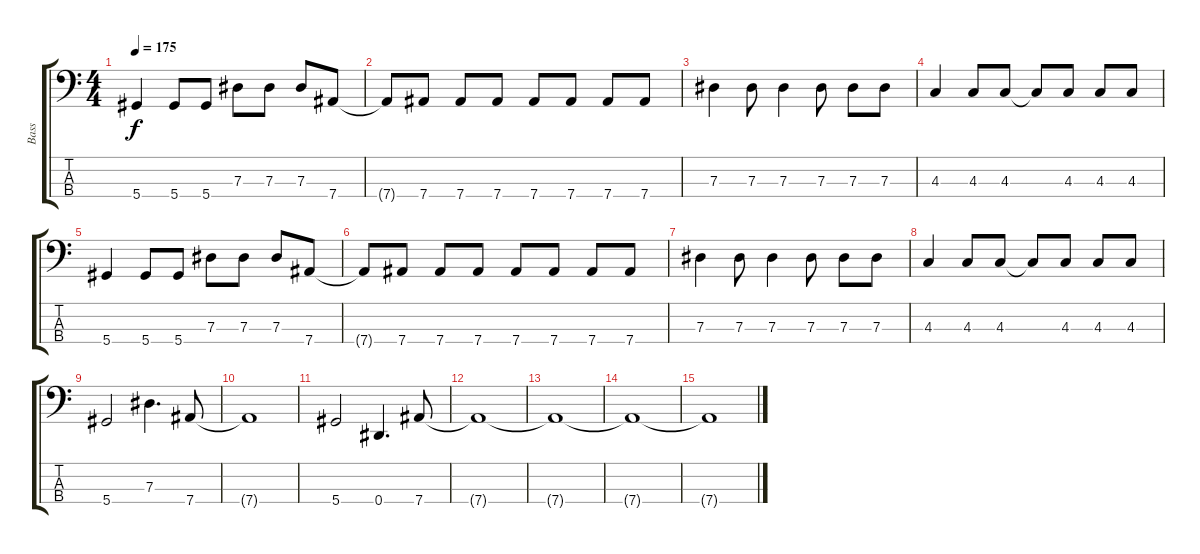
\track ("Bass" "Bass") {instrument electricbasspick}
\staff {score tabs}
\tuning (Gb2 Db2 Ab1 Eb1) {hide}
\ts (4 4)
\tempo 175
\clef f4
\ks c
5.4.4{dy f} 5.4.8 5.4.8 7.3.8 7.3.8 7.3.8 7.4.8 |
7.4{t}.8 7.4.8 7.4.8 7.4.8 7.4.8 7.4.8 7.4.8 7.4.8 |
7.3.4 7.3.8 7.3.4 7.3.8 7.3.8 7.3.8 |
4.3.4 4.3.8 4.3.8 4.3{t}.8 4.3.8 4.3.8 4.3.8 |
5.4.4 5.4.8 5.4.8 7.3.8 7.3.8 7.3.8 7.4.8 |
7.4{t}.8 7.4.8 7.4.8 7.4.8 7.4.8 7.4.8 7.4.8 7.4.8 |
7.3.4 7.3.8 7.3.4 7.3.8 7.3.8 7.3.8 |
4.3.4 4.3.8 4.3.8 4.3{t}.8 4.3.8 4.3.8 4.3.8 |
5.4.2 7.3.4{d} 7.4.8 |
7.4{t}.1 |
5.4.2 0.4.4{d} 7.4.8 |
7.4{t}.1 |
7.4{t}.1 |
7.4{t}.1 |
7.4{t}.1
